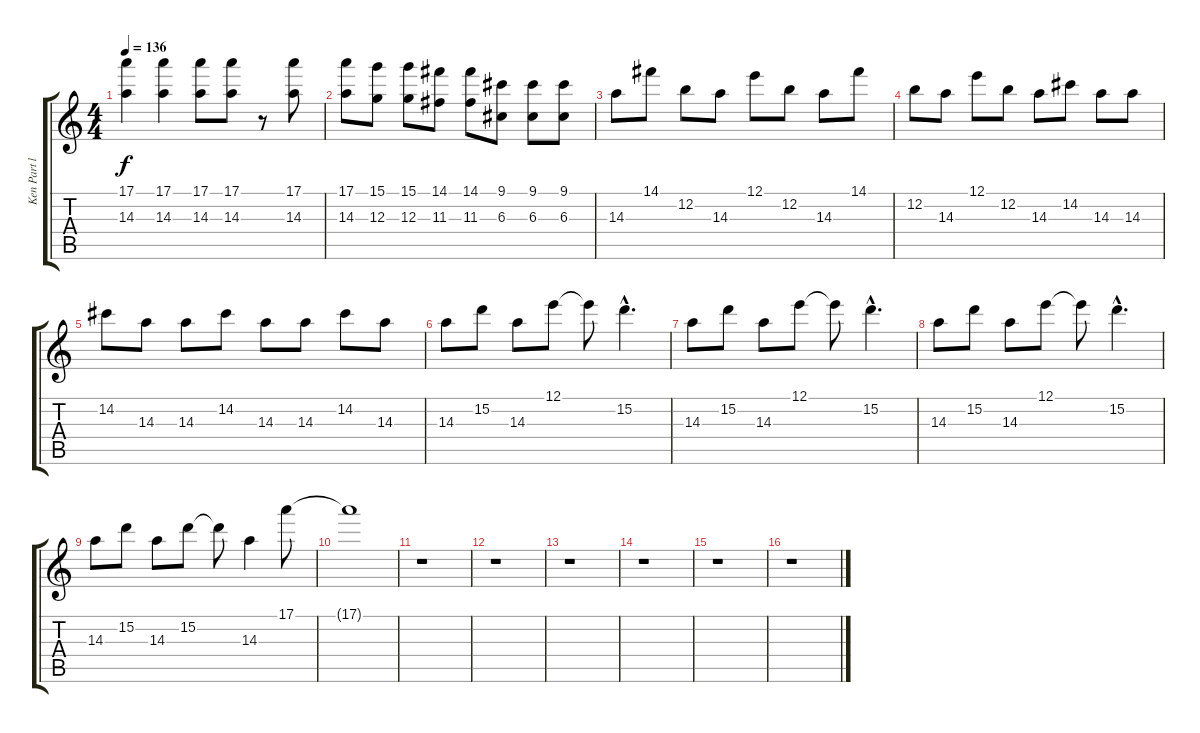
\track ("Ken Part ll" "Ken Part l") {instrument electricguitarclean}
\staff {score tabs}
\tuning (E4 B3 G3 D3 A2 E2) {hide}
\ts (4 4)
\tempo 136
\clef g2
\ks c
(17.1 14.3).4{dy f} (17.1 14.3).4 (17.1 14.3).8 (17.1 14.3).8 r.8 (17.1 14.3).8 |
(17.1 14.3).8 (15.1 12.3).8 (15.1 12.3).8 (14.1 11.3).8 (14.1 11.3).8 (9.1 6.3).8 (9.1 6.3).8 (9.1 6.3).8 |
14.3.8 14.1.8 12.2.8 14.3.8 12.1.8 12.2.8 14.3.8 14.1.8 |
12.2.8 14.3.8 12.1.8 12.2.8 14.3.8 14.2.8 14.3.8 14.3.8 |
14.2.8 14.3.8 14.3.8 14.2.8 14.3.8 14.3.8 14.2.8 14.3.8 |
14.3.8 15.2.8 14.3.8 12.1.8 12.1{t}.8 15.2{hac}.4{d} |
14.3.8 15.2.8 14.3.8 12.1.8 12.1{t}.8 15.2{hac}.4{d} |
14.3.8 15.2.8 14.3.8 12.1.8 12.1{t}.8 15.2{hac}.4{d} |
14.3.8 15.2.8 14.3.8 15.2.8 15.2{t}.8 14.3.4 17.1.8 |
17.1{t}.1 |
r.1 |
r.1 |
r.1 |
r.1 |
r.1 |
r.1
